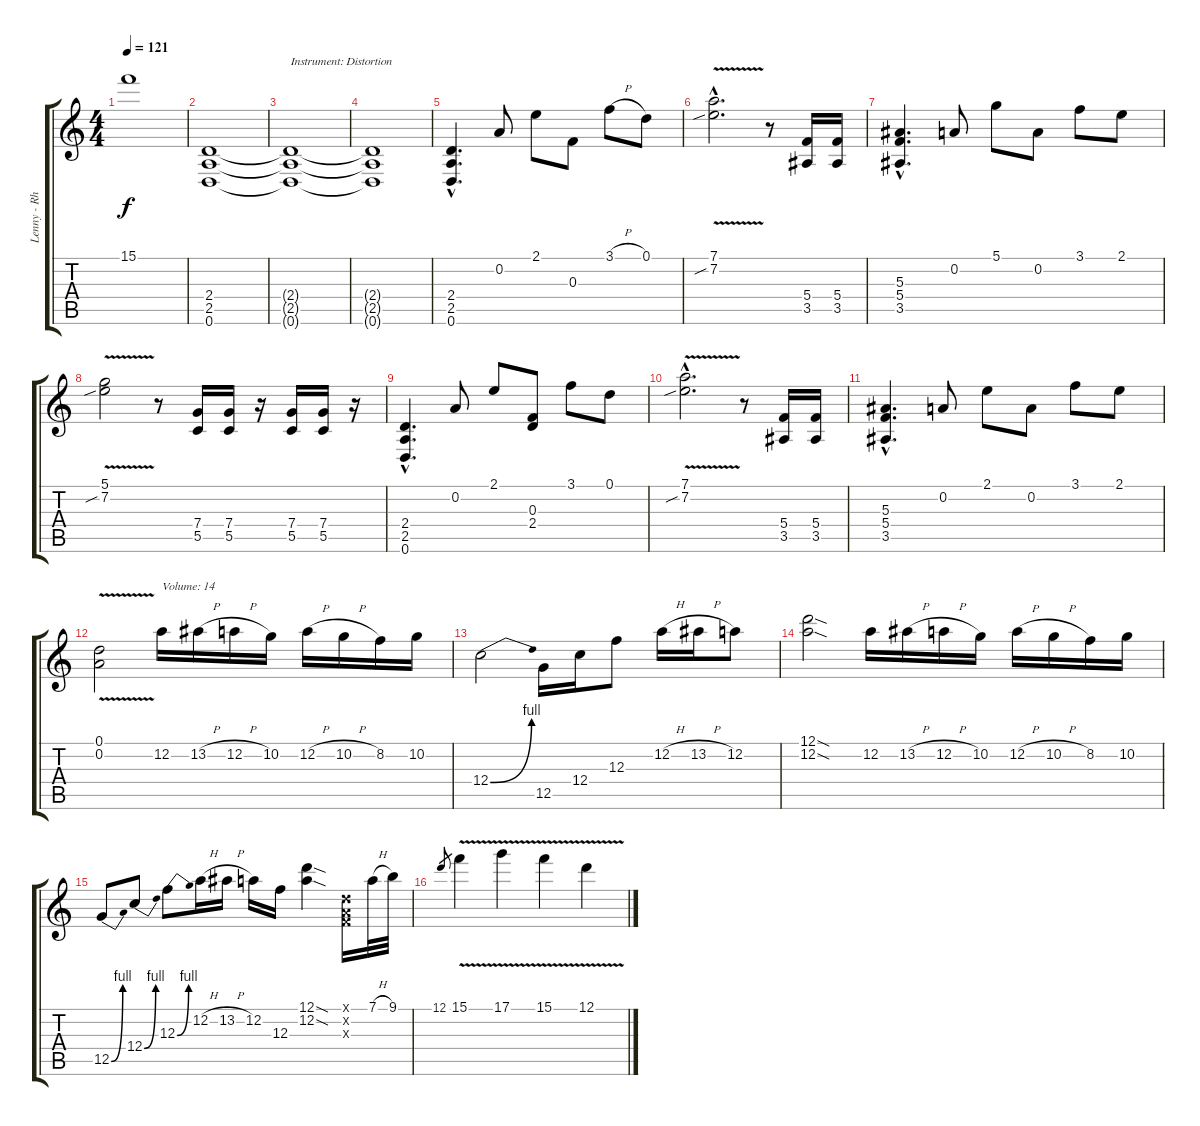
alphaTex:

\track ("Lenny - Rhytm/Lead" "Lenny - Rh") {instrument distortionguitar}
\staff {score tabs}
\tuning (D4 A3 F3 C3 G2 D2) {hide}
\ts (4 4)
\tempo 121
\clef g2
\ks c
15.1{t}.1{dy f} |
(2.4 2.5 0.6).1 |
(2.4{t} 2.5{t} 0.6{t}).1{txt "Instrument: Distortion" instrument distortionguitar} |
(2.4{t} 2.5{t} 0.6{t}).1 |
(2.4{hac} 2.5{hac} 0.6{hac}).4{d} 0.2.8 2.1.8 0.3.8 3.1{h}.8 0.1.8 |
(7.1{v hac} 7.2{sib hac}).2{d} r.8 (5.4 3.5).16 (5.4 3.5).16 |
(5.3{hac} 5.4{hac} 3.5{hac}).4{d} 0.2.8 5.1.8 0.2.8 3.1.8 2.1.8 |
(5.1{v} 7.2{sib}).2 r.8 (7.4 5.5).16 (7.4 5.5).16 r.16 (7.4 5.5).16 (7.4 5.5).16 r.16 |
(2.4{hac} 2.5{hac} 0.6{hac}).4{d} 0.2.8 2.1.8 (0.3 2.4).8 3.1.8 0.1.8 |
(7.1{v hac} 7.2{sib hac}).2{d} r.8 (5.4 3.5).16 (5.4 3.5).16 |
(5.3{hac} 5.4{hac} 3.5{hac}).4{d} 0.2.8 2.1.8 0.2.8 3.1.8 2.1.8 |
(0.1{v} 0.2).2 12.2.16{txt "Volume: 14" volume 14} 13.2{h}.16 12.2{h}.16 10.2.16 12.2{h}.16 10.2{h}.16 8.2.16 10.2.16 |
12.4{be (bend 0 0 60 4)}.2 12.5.16 12.4.16 12.3.8 12.2{h}.16 13.2{h}.16 12.2.8 |
(12.1{sod} 12.2{sod}).2 12.2.16 13.2{h}.16 12.2{h}.16 10.2.16 12.2{h}.16 10.2{h}.16 8.2.16 10.2.16 |
12.5{be (bend 0 0 60 4)}.8 12.4{be (bend 0 0 60 4)}.8 12.3{be (bend 0 0 60 4)}.8 12.2{h}.16 13.2{h}.16 12.2.16 12.3.16 (12.1{sod} 12.2{sod}).4 (0.1{x} 0.2{x} 0.3{x}).16 7.1{h}.32 9.1.32 |
12.1.8{gr} 15.1{v}.4 17.1{v}.4 15.1{v}.4 12.1{v}.4
